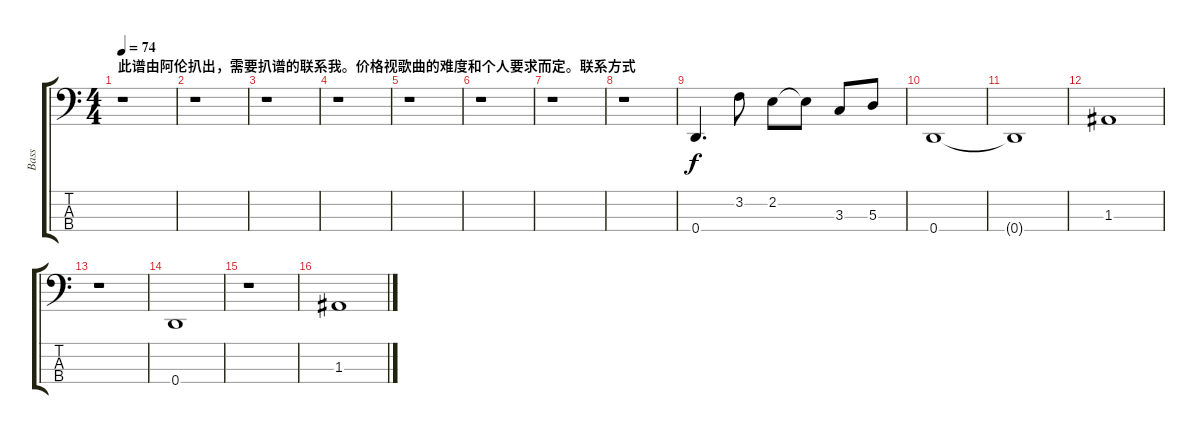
\track ("Bass" "Bass") {instrument fretlessbass}
\staff {score tabs}
\tuning (G2 D2 A1 D1) {hide}
\ts (4 4)
\section ("" "此谱由阿伦扒出，需要扒谱的联系我。价格视歌曲的难度和个人要求而定。联系方式")
\tempo 74
\clef f4
\ks c
r.1{dy f instrument fretlessbass} |
r.1 |
r.1 |
r.1 |
r.1 |
r.1 |
r.1 |
r.1 |
0.4.4{d} 3.2.8 2.2.8 2.2{t}.8 3.3.8 5.3.8 |
0.4.1 |
0.4{t}.1 |
1.3.1 |
r.1 |
0.4.1 |
r.1 |
1.3.1
